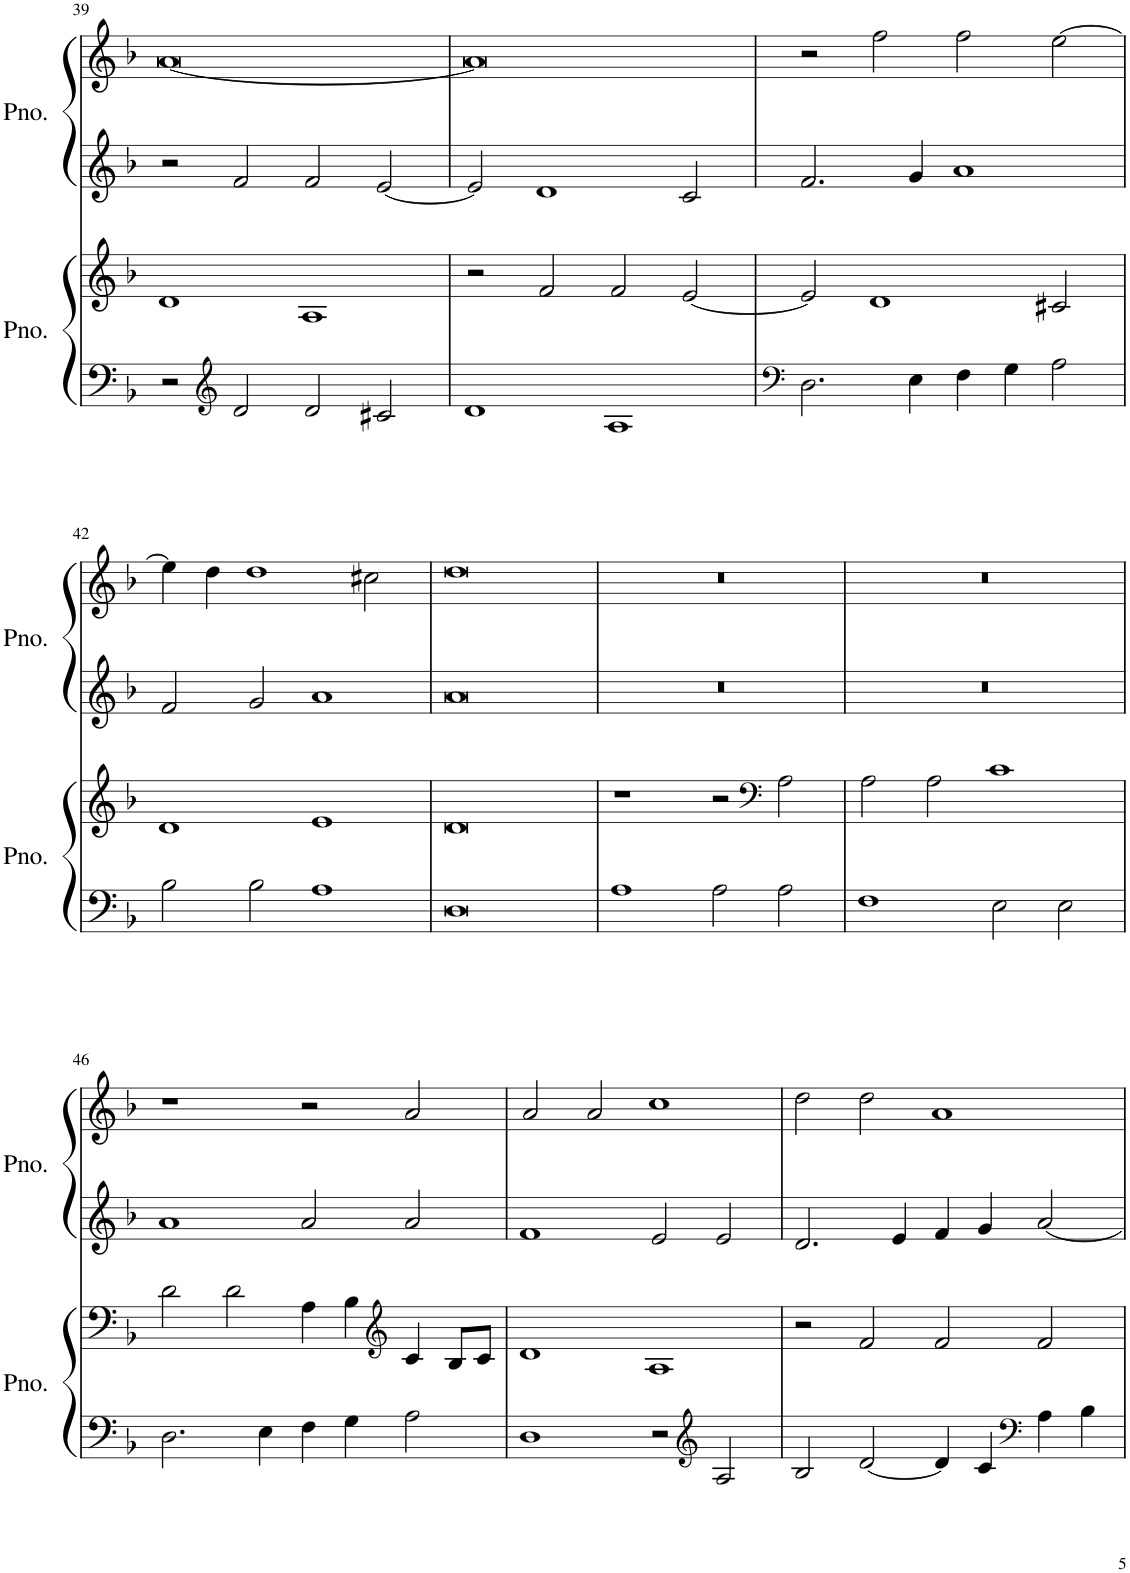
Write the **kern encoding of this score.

**kern	**kern	**kern	**kern
*part2	*part2	*part1	*part1
*staff4	*staff3	*staff2	*staff1
*I"Piano	*	*I"Piano	*
*I'Pno.	*	*I'Pno.	*
!!LO:PB:g=z
*clefF4	*clefG2	*clefG2	*clefG2
*k[b-]	*k[b-]	*k[b-]	*k[b-]
*M4/2	*M4/2	*M4/2	*M4/2
=39	=39	=39	=39
2r	1d	2r	[0a
*clefG2	*	*	*
2d/	.	2f/	.
2d/	1A	2f/	.
2c#X/	.	[2e/	.
=40	=40	=40	=40
1d	2r	2e/]	0a]
.	2f/	1d	.
1A	2f/	.	.
.	[2e/	2c/	.
=41	=41	=41	=41
*clefF4	*	*	*
2.D\	2e/]	2.f/	2r
.	1d	.	2ff\
4E\	.	4g/	.
4F\	.	1a	2ff\
4G\	.	.	.
2A\	2c#X/	.	[2ee\
!!LO:LB:g=z
=42	=42	=42	=42
2B-\	1d	2f/	4ee\]
.	.	.	4dd\
2B-\	.	2g/	1dd
1A	1e	1a	.
.	.	.	2cc#X\
=43	=43	=43	=43
0D	0d	0a	0dd
=44	=44	=44	=44
1A	1r	0r	0r
2A\	2r	.	.
*	*clefF4	*	*
2A\	2A\	.	.
=45	=45	=45	=45
1F	2A\	0r	0r
.	2A\	.	.
2E\	1c	.	.
2E\	.	.	.
!!LO:LB:g=z
=46	=46	=46	=46
2.D\	2d\	1a	1r
.	2d\	.	.
4E\	.	.	.
4F\	4A\	2a/	2r
4G\	4B-\	.	.
*	*clefG2	*	*
2A\	4c/	2a/	2a/
.	8B-/L	.	.
.	8c/J	.	.
=47	=47	=47	=47
1D	1d	1f	2a/
.	.	.	2a/
2r	1A	2e/	1cc
*clefG2	*	*	*
2A/	.	2e/	.
=48	=48	=48	=48
2B-/	2r	2.d/	2dd\
[2d/	2f/	.	2dd\
.	.	4e/	.
4d/]	2f/	4f/	1a
4c/	.	4g/	.
*clefF4	*	*	*
4A\	2f/	[2a/	.
4B-\	.	.	.
=	=	=	=
*-	*-	*-	*-
